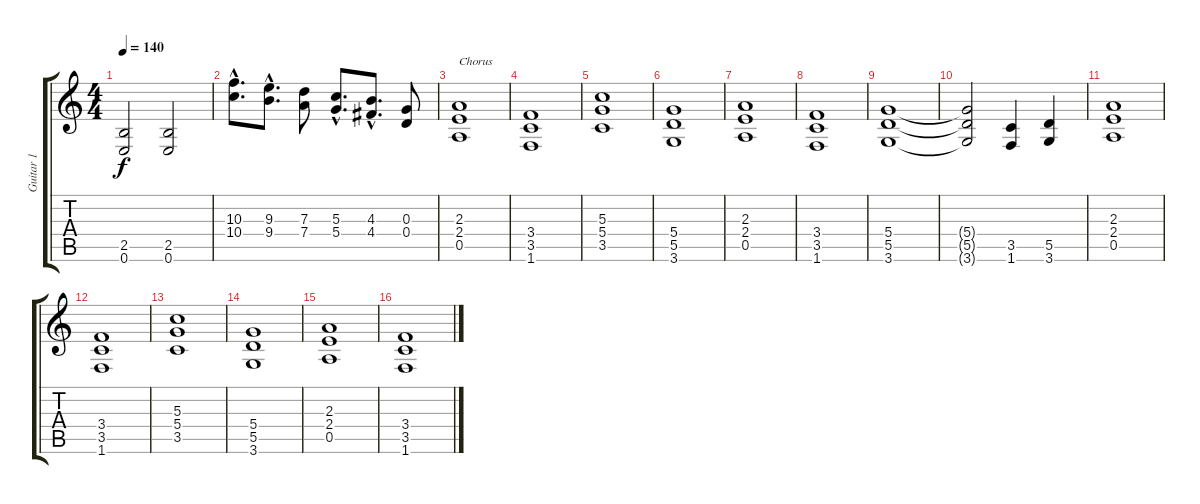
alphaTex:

\track ("Guitar 1" "Guitar 1") {instrument distortionguitar}
\staff {score tabs}
\tuning (E4 B3 G3 D3 A2 E2) {hide}
\ts (4 4)
\tempo 140
\clef g2
\ks c
(2.5 0.6).2{dy f} (2.5 0.6).2 |
(10.3{hac} 10.4{hac}).8{d} (9.3{hac} 9.4{hac}).8{d} (7.3 7.4).8 (5.3{hac} 5.4{hac}).8{d} (4.3{hac} 4.4{hac}).8{d} (0.3 0.4).8 |
(2.3 2.4 0.5).1{txt "Chorus"} |
(3.4 3.5 1.6).1 |
(5.3 5.4 3.5).1 |
(5.4 5.5 3.6).1 |
(2.3 2.4 0.5).1 |
(3.4 3.5 1.6).1 |
(5.4 5.5 3.6).1 |
(5.4{t} 5.5{t} 3.6{t}).2 (3.5 1.6).4 (5.5 3.6).4 |
(2.3 2.4 0.5).1 |
(3.4 3.5 1.6).1 |
(5.3 5.4 3.5).1 |
(5.4 5.5 3.6).1 |
(2.3 2.4 0.5).1 |
(3.4 3.5 1.6).1
